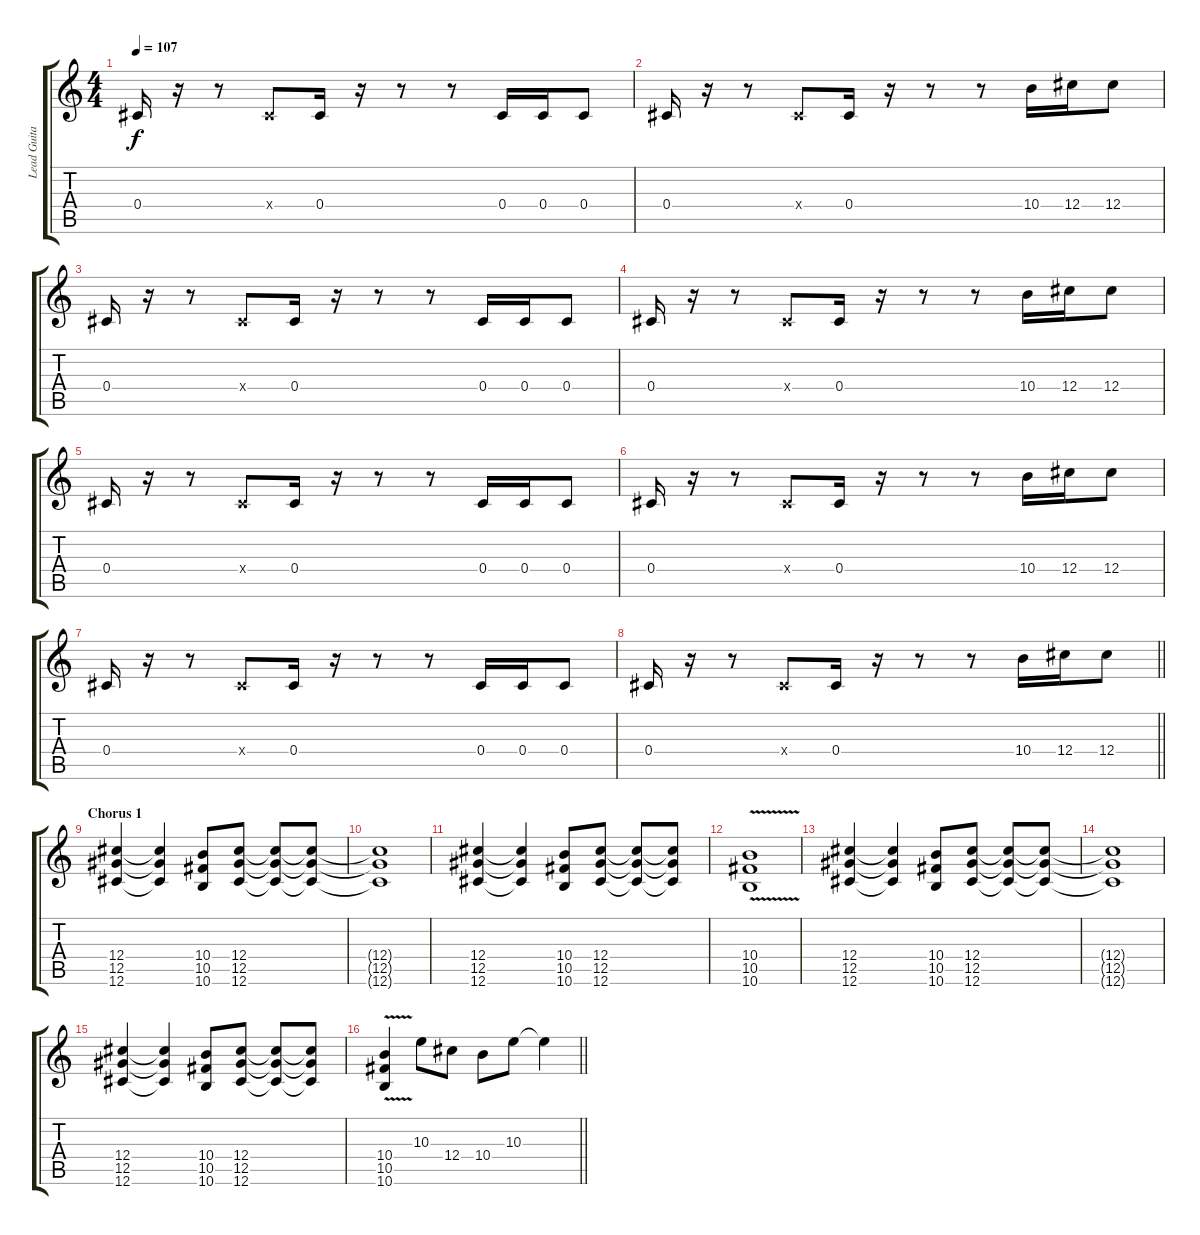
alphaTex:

\track ("Lead Guitar" "Lead Guita") {instrument distortionguitar}
\staff {score tabs}
\tuning (Eb4 Bb3 Gb3 Db3 Ab2 Db2) {hide}
\ts (4 4)
\tempo 107
\clef g2
\ks c
0.4.16{dy f} r.16 r.8 0.4{x}.8 0.4.16 r.16 r.8 r.8 0.4.16 0.4.16 0.4.8 |
0.4.16 r.16 r.8 0.4{x}.8 0.4.16 r.16 r.8 r.8 10.4.16 12.4.16 12.4.8 |
0.4.16 r.16 r.8 0.4{x}.8 0.4.16 r.16 r.8 r.8 0.4.16 0.4.16 0.4.8 |
0.4.16 r.16 r.8 0.4{x}.8 0.4.16 r.16 r.8 r.8 10.4.16 12.4.16 12.4.8 |
0.4.16 r.16 r.8 0.4{x}.8 0.4.16 r.16 r.8 r.8 0.4.16 0.4.16 0.4.8 |
0.4.16 r.16 r.8 0.4{x}.8 0.4.16 r.16 r.8 r.8 10.4.16 12.4.16 12.4.8 |
0.4.16 r.16 r.8 0.4{x}.8 0.4.16 r.16 r.8 r.8 0.4.16 0.4.16 0.4.8 |
\barLineRight lightlight
0.4.16 r.16 r.8 0.4{x}.8 0.4.16 r.16 r.8 r.8 10.4.16 12.4.16 12.4.8 |
\section ("" "Chorus 1")
(12.4 12.5 12.6).4 (12.4{t} 12.5{t} 12.6{t}).4 (10.4 10.5 10.6).8 (12.4 12.5 12.6).8 (12.4{t} 12.5{t} 12.6{t}).8 (12.4{t} 12.5{t} 12.6{t}).8 |
(12.4{t} 12.5{t} 12.6{t}).1 |
(12.4 12.5 12.6).4 (12.4{t} 12.5{t} 12.6{t}).4 (10.4 10.5 10.6).8 (12.4 12.5 12.6).8 (12.4{t} 12.5{t} 12.6{t}).8 (12.4{t} 12.5{t} 12.6{t}).8 |
(10.4{v} 10.5 10.6).1 |
(12.4 12.5 12.6).4 (12.4{t} 12.5{t} 12.6{t}).4 (10.4 10.5 10.6).8 (12.4 12.5 12.6).8 (12.4{t} 12.5{t} 12.6{t}).8 (12.4{t} 12.5{t} 12.6{t}).8 |
(12.4{t} 12.5{t} 12.6{t}).1 |
(12.4 12.5 12.6).4 (12.4{t} 12.5{t} 12.6{t}).4 (10.4 10.5 10.6).8 (12.4 12.5 12.6).8 (12.4{t} 12.5{t} 12.6{t}).8 (12.4{t} 12.5{t} 12.6{t}).8 |
\barLineRight lightlight
(10.4{v} 10.5 10.6).4 10.3.8 12.4.8 10.4.8 10.3.8 10.3{t}.4
